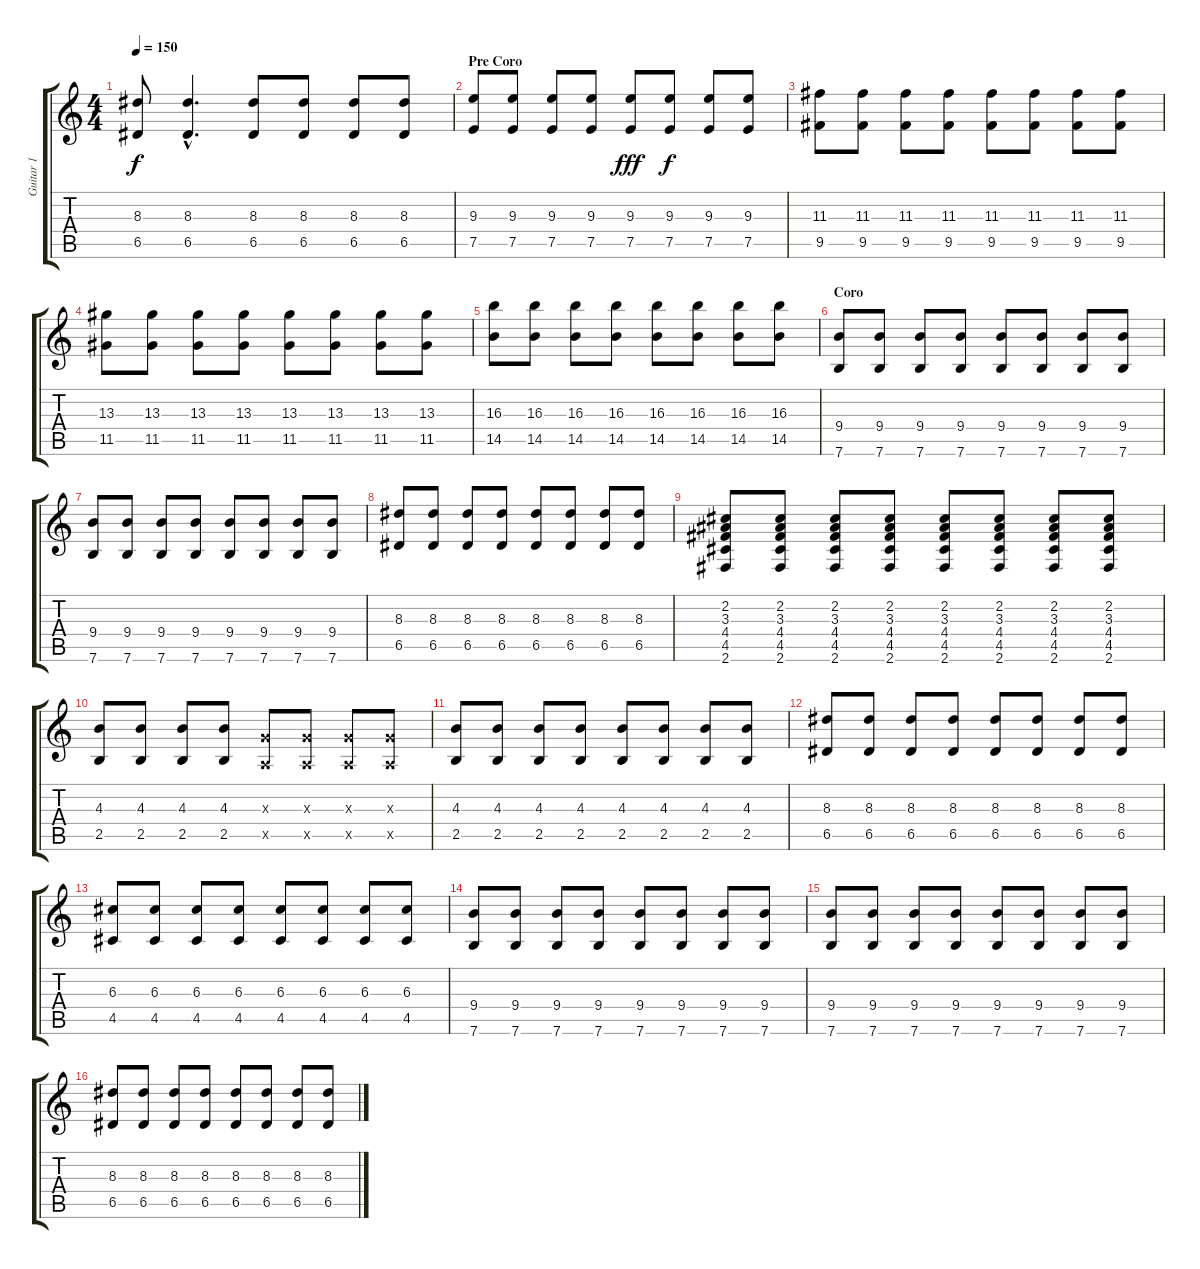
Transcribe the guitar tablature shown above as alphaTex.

\track ("Guitar 1" "Guitar 1") {instrument acousticguitarsteel}
\staff {score tabs}
\tuning (E4 B3 G3 D3 A2 E2) {hide}
\ts (4 4)
\tempo 150
\clef g2
\ks c
(8.3 6.5).8{dy f} (8.3{hac} 6.5{hac}).4{d} (8.3 6.5).8 (8.3 6.5).8 (8.3 6.5).8 (8.3 6.5).8 |
\section ("" "Pre Coro")
(9.3 7.5).8 (9.3 7.5).8 (9.3 7.5).8 (9.3 7.5).8 (9.3 7.5).8{dy fff} (9.3 7.5).8{dy f} (9.3 7.5).8 (9.3 7.5).8 |
(11.3 9.5).8 (11.3 9.5).8 (11.3 9.5).8 (11.3 9.5).8 (11.3 9.5).8 (11.3 9.5).8 (11.3 9.5).8 (11.3 9.5).8 |
(13.3 11.5).8 (13.3 11.5).8 (13.3 11.5).8 (13.3 11.5).8 (13.3 11.5).8 (13.3 11.5).8 (13.3 11.5).8 (13.3 11.5).8 |
(16.3 14.5).8 (16.3 14.5).8 (16.3 14.5).8 (16.3 14.5).8 (16.3 14.5).8 (16.3 14.5).8 (16.3 14.5).8 (16.3 14.5).8 |
\section ("" "Coro")
(9.4 7.6).8 (9.4 7.6).8 (9.4 7.6).8 (9.4 7.6).8 (9.4 7.6).8 (9.4 7.6).8 (9.4 7.6).8 (9.4 7.6).8 |
(9.4 7.6).8 (9.4 7.6).8 (9.4 7.6).8 (9.4 7.6).8 (9.4 7.6).8 (9.4 7.6).8 (9.4 7.6).8 (9.4 7.6).8 |
(8.3 6.5).8 (8.3 6.5).8 (8.3 6.5).8 (8.3 6.5).8 (8.3 6.5).8 (8.3 6.5).8 (8.3 6.5).8 (8.3 6.5).8 |
(2.2 3.3 4.4 4.5 2.6).8 (2.2 3.3 4.4 4.5 2.6).8 (2.2 3.3 4.4 4.5 2.6).8 (2.2 3.3 4.4 4.5 2.6).8 (2.2 3.3 4.4 4.5 2.6).8 (2.2 3.3 4.4 4.5 2.6).8 (2.2 3.3 4.4 4.5 2.6).8 (2.2 3.3 4.4 4.5 2.6).8 |
(4.3 2.5).8 (4.3 2.5).8 (4.3 2.5).8 (4.3 2.5).8 (0.3{x} 0.5{x}).8 (0.3{x} 0.5{x}).8 (0.3{x} 0.5{x}).8 (0.3{x} 0.5{x}).8 |
(4.3 2.5).8 (4.3 2.5).8 (4.3 2.5).8 (4.3 2.5).8 (4.3 2.5).8 (4.3 2.5).8 (4.3 2.5).8 (4.3 2.5).8 |
(8.3 6.5).8 (8.3 6.5).8 (8.3 6.5).8 (8.3 6.5).8 (8.3 6.5).8 (8.3 6.5).8 (8.3 6.5).8 (8.3 6.5).8 |
(6.3 4.5).8 (6.3 4.5).8 (6.3 4.5).8 (6.3 4.5).8 (6.3 4.5).8 (6.3 4.5).8 (6.3 4.5).8 (6.3 4.5).8 |
(9.4 7.6).8 (9.4 7.6).8 (9.4 7.6).8 (9.4 7.6).8 (9.4 7.6).8 (9.4 7.6).8 (9.4 7.6).8 (9.4 7.6).8 |
(9.4 7.6).8 (9.4 7.6).8 (9.4 7.6).8 (9.4 7.6).8 (9.4 7.6).8 (9.4 7.6).8 (9.4 7.6).8 (9.4 7.6).8 |
(8.3 6.5).8 (8.3 6.5).8 (8.3 6.5).8 (8.3 6.5).8 (8.3 6.5).8 (8.3 6.5).8 (8.3 6.5).8 (8.3 6.5).8
